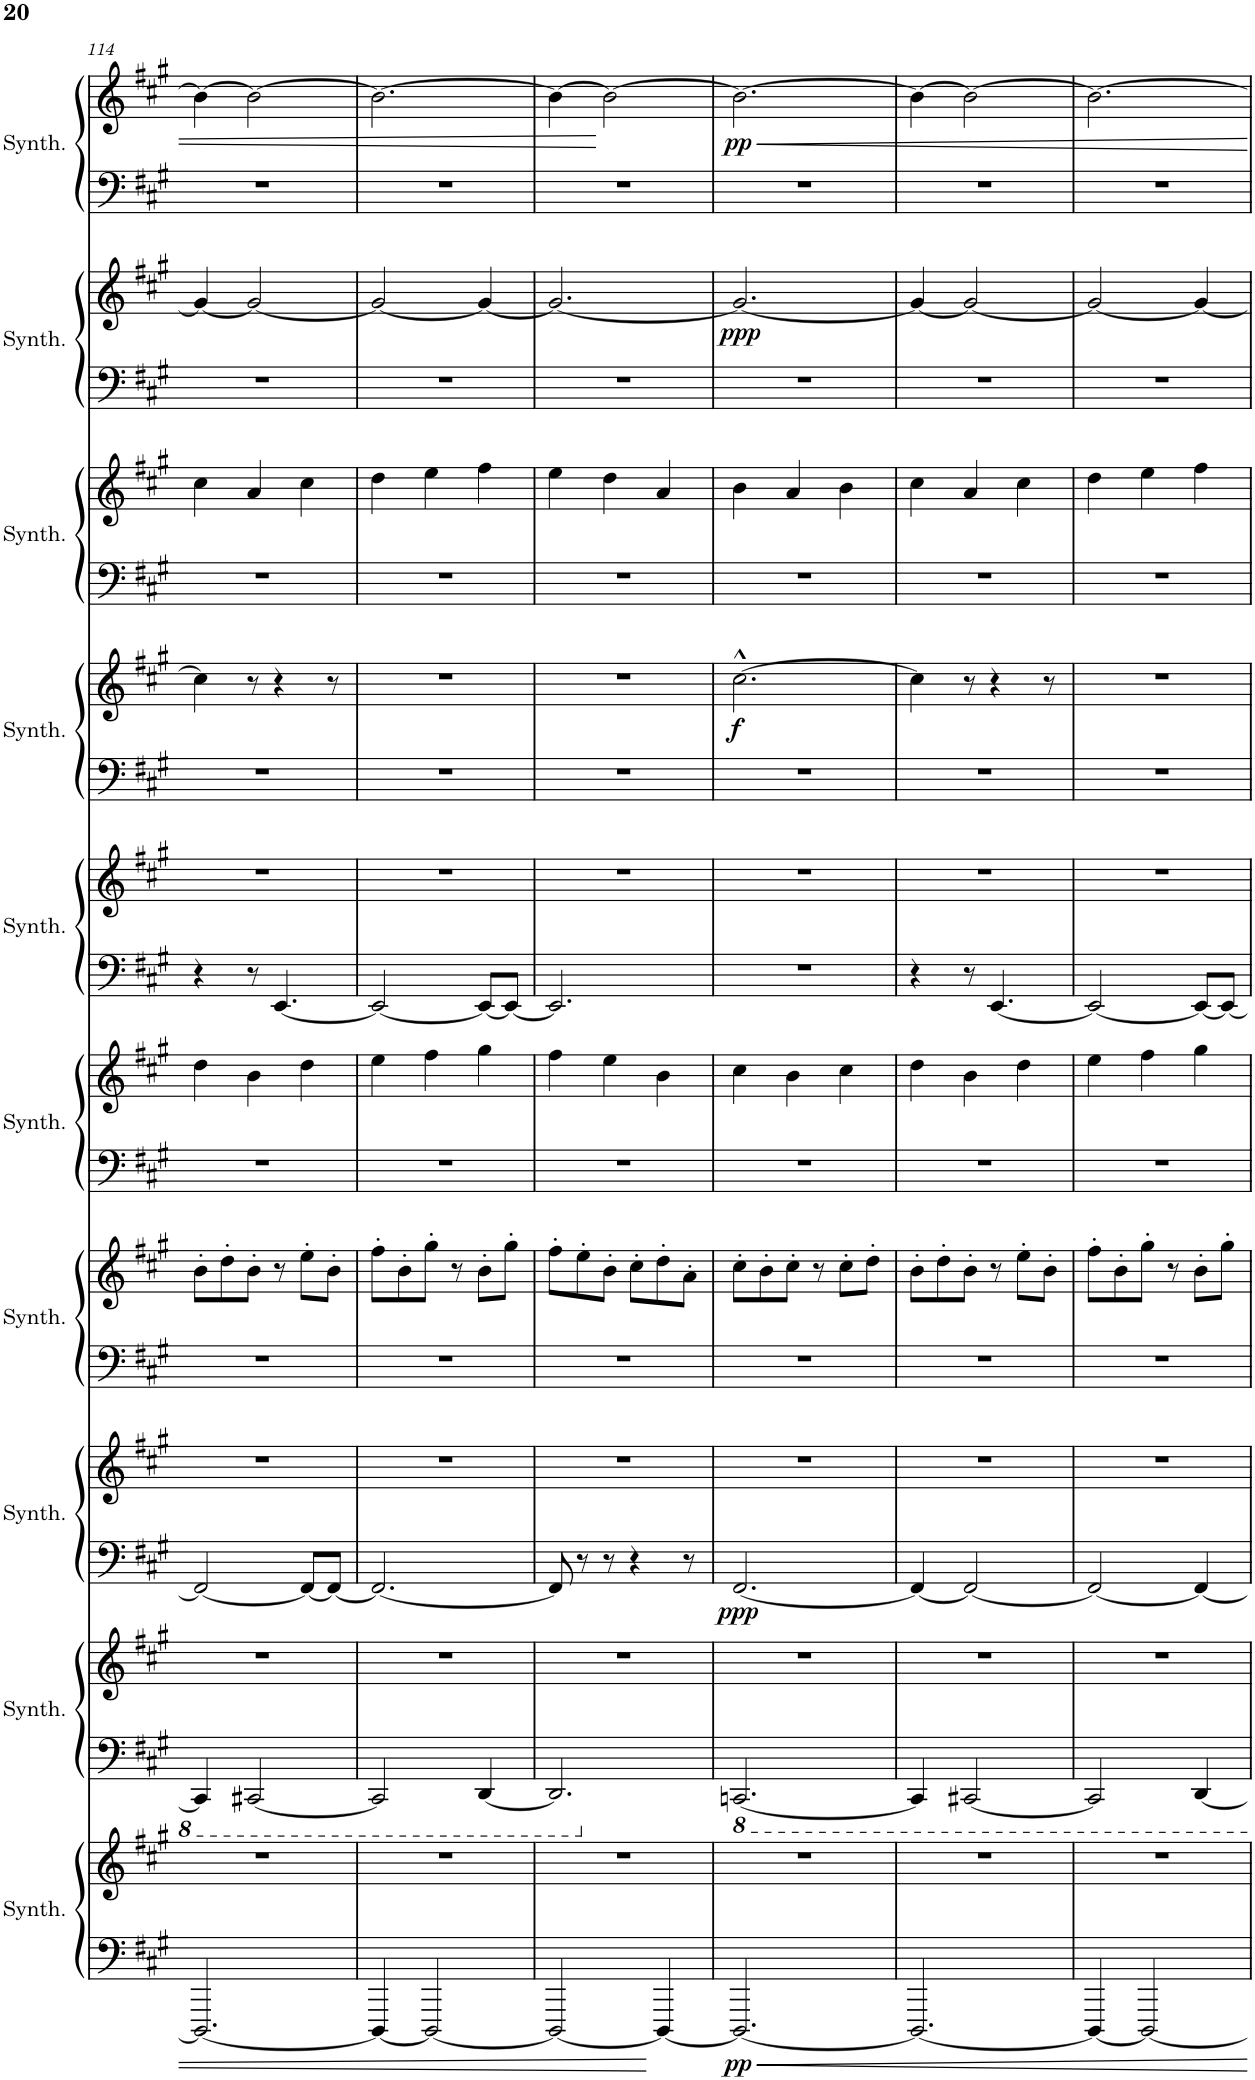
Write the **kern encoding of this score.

**kern	**kern	**dynam	**kern	**kern	**kern	**kern	**dynam	**kern	**kern	**kern	**kern	**kern	**kern	**kern	**kern	**dynam	**kern	**kern	**kern	**kern	**dynam	**kern	**kern	**dynam
*part10	*part10	*part10	*part9	*part9	*part8	*part8	*part8	*part7	*part7	*part6	*part6	*part5	*part5	*part4	*part4	*part4	*part3	*part3	*part2	*part2	*part2	*part1	*part1	*part1
*staff20	*staff19	*staff19/20	*staff18	*staff17	*staff16	*staff15	*staff15/16	*staff14	*staff13	*staff12	*staff11	*staff10	*staff9	*staff8	*staff7	*staff7/8	*staff6	*staff5	*staff4	*staff3	*staff3/4	*staff2	*staff1	*staff1/2
*I"Crystal Synthesizer	*	*	*I"Saw Synthesizer	*	*I"Bass Synthesizer	*	*	*I"Pad Synthesizer	*	*I"Metallic Synthesizer	*	*I"Atmosphere Synthesizer	*	*I"Goblins Synthesizer	*	*	*I"Choir Synthesizer	*	*I"Bowed Synthesizer	*	*	*I"String Synthesizer	*	*
*I'Synth.	*	*	*I'Synth.	*	*I'Synth.	*	*	*I'Synth.	*	*I'Synth.	*	*I'Synth.	*	*I'Synth.	*	*	*I'Synth.	*	*I'Synth.	*	*	*I'Synth.	*	*
!!LO:PB:g=z
*clefF4	*clefG2	*	*clefF4	*clefG2	*clefF4	*clefG2	*	*clefF4	*clefG2	*clefF4	*clefG2	*clefF4	*clefG2	*clefF4	*clefG2	*	*clefF4	*clefG2	*clefF4	*clefG2	*	*clefF4	*clefG2	*
*k[f#c#g#]	*k[f#c#g#]	*	*k[f#c#g#]	*k[f#c#g#]	*k[f#c#g#]	*k[f#c#g#]	*	*k[f#c#g#]	*k[f#c#g#]	*k[f#c#g#]	*k[f#c#g#]	*k[f#c#g#]	*k[f#c#g#]	*k[f#c#g#]	*k[f#c#g#]	*	*k[f#c#g#]	*k[f#c#g#]	*k[f#c#g#]	*k[f#c#g#]	*	*k[f#c#g#]	*k[f#c#g#]	*
*M6/8	*M6/8	*	*M6/8	*M6/8	*M6/8	*M6/8	*	*M6/8	*M6/8	*M6/8	*M6/8	*M6/8	*M6/8	*M6/8	*M6/8	*	*M6/8	*M6/8	*M6/8	*M6/8	*	*M6/8	*M6/8	*
=114	=114	=114	=114	=114	=114	=114	=114	=114	=114	=114	=114	=114	=114	=114	=114	=114	=114	=114	=114	=114	=114	=114	=114	=114
2.DDD/_	2.r	.	4CCC/]	2.r	2FF#/_	2.r	.	2.r	8b'\L	2.r	4dd\	4r	2.r	2.r	4cc#\]	.	2.r	4cc#\	2.r	4g#/_	.	2.r	4b\_	.
.	.	.	.	.	.	.	.	.	8dd'\	.	.	.	.	.	.	.	.	.	.	.	.	.	.	.
.	.	.	[2CCC#X/	.	.	.	.	.	8b'\J	.	4b\	8r	.	.	8r	.	.	4a/	.	2g#/_	.	.	2b\_	.
.	.	.	.	.	.	.	.	.	8r	.	.	[4.EE/	.	.	4r	.	.	.	.	.	.	.	.	.
.	.	.	.	.	8FF#/L_	.	.	.	8ee'\L	.	4dd\	.	.	.	.	.	.	4cc#\	.	.	.	.	.	.
.	.	.	.	.	8FF#/J_	.	.	.	8b'\J	.	.	.	.	.	8r	.	.	.	.	.	.	.	.	.
=115	=115	=115	=115	=115	=115	=115	=115	=115	=115	=115	=115	=115	=115	=115	=115	=115	=115	=115	=115	=115	=115	=115	=115	=115
4DDD/_	2.r	.	2CCC#/]	2.r	2.FF#/_	2.r	.	2.r	8ff#'\L	2.r	4ee\	2EE/_	2.r	2.r	2.r	.	2.r	4dd\	2.r	2g#/_	.	2.r	2.b\_	.
.	.	.	.	.	.	.	.	.	8b'\	.	.	.	.	.	.	.	.	.	.	.	.	.	.	.
2DDD/_	.	.	.	.	.	.	.	.	8gg#'\J	.	4ff#\	.	.	.	.	.	.	4ee\	.	.	.	.	.	.
.	.	.	.	.	.	.	.	.	8r	.	.	.	.	.	.	.	.	.	.	.	.	.	.	.
.	.	.	[4DDD/	.	.	.	.	.	8b'\L	.	4gg#\	8EE/L_	.	.	.	.	.	4ff#\	.	4g#/_	.	.	.	.
.	.	.	.	.	.	.	.	.	8gg#'\J	.	.	8EE/J_	.	.	.	.	.	.	.	.	.	.	.	.
=116	=116	=116	=116	=116	=116	=116	=116	=116	=116	=116	=116	=116	=116	=116	=116	=116	=116	=116	=116	=116	=116	=116	=116	=116
2DDD/_	2.r	.	2.DDD/]	2.r	8FF#/]	2.r	.	2.r	8ff#'\L	2.r	4ff#\	2.EE/]	2.r	2.r	2.r	.	2.r	4ee\	2.r	2.g#/_	.	2.r	4b\_	.
.	.	.	.	.	8r	.	.	.	8ee'\	.	.	.	.	.	.	.	.	.	.	.	.	.	.	.
.	.	.	.	.	8r	.	.	.	8b'\J	.	4ee\	.	.	.	.	.	.	4dd\	.	.	.	.	2b\_	.
.	.	.	.	.	4r	.	.	.	8cc#'\L	.	.	.	.	.	.	.	.	.	.	.	.	.	.	.
4DDD/_	.	.	.	.	.	.	.	.	8dd'\	.	4b\	.	.	.	.	.	.	4a/	.	.	.	.	.	.
.	.	.	.	.	8r	.	.	.	8a'\J	.	.	.	.	.	.	.	.	.	.	.	.	.	.	.
=117	=117	=117	=117	=117	=117	=117	=117	=117	=117	=117	=117	=117	=117	=117	=117	=117	=117	=117	=117	=117	=117	=117	=117	=117
!	!	!LO:DY:b=2	!	!	!	!	!LO:DY:b=2	!	!	!	!	!	!	!	!	!LO:DY:b	!	!	!	!	!LO:DY:b	!	!	!LO:DY:b
2.DDD/_	2.r	pp	[2.CCCn/	2.r	[2.FF#/	2.r	ppp	2.r	8cc#'\L	2.r	4cc#\	2.r	2.r	2.r	[2.cc#^^\	f	2.r	4b\	2.r	2.g#/_	ppp	2.r	2.b\_	pp
.	.	.	.	.	.	.	.	.	8b'\	.	.	.	.	.	.	.	.	.	.	.	.	.	.	.
.	.	.	.	.	.	.	.	.	8cc#'\J	.	4b\	.	.	.	.	.	.	4a/	.	.	.	.	.	.
.	.	.	.	.	.	.	.	.	8r	.	.	.	.	.	.	.	.	.	.	.	.	.	.	.
.	.	.	.	.	.	.	.	.	8cc#'\L	.	4cc#\	.	.	.	.	.	.	4b\	.	.	.	.	.	.
.	.	.	.	.	.	.	.	.	8dd'\J	.	.	.	.	.	.	.	.	.	.	.	.	.	.	.
=118	=118	=118	=118	=118	=118	=118	=118	=118	=118	=118	=118	=118	=118	=118	=118	=118	=118	=118	=118	=118	=118	=118	=118	=118
2.DDD/_	2.r	.	4CCC/]	2.r	4FF#/_	2.r	.	2.r	8b'\L	2.r	4dd\	4r	2.r	2.r	4cc#\]	.	2.r	4cc#\	2.r	4g#/_	.	2.r	4b\_	.
.	.	.	.	.	.	.	.	.	8dd'\	.	.	.	.	.	.	.	.	.	.	.	.	.	.	.
.	.	.	[2CCC#X/	.	2FF#/_	.	.	.	8b'\J	.	4b\	8r	.	.	8r	.	.	4a/	.	2g#/_	.	.	2b\_	.
.	.	.	.	.	.	.	.	.	8r	.	.	[4.EE/	.	.	4r	.	.	.	.	.	.	.	.	.
.	.	.	.	.	.	.	.	.	8ee'\L	.	4dd\	.	.	.	.	.	.	4cc#\	.	.	.	.	.	.
.	.	.	.	.	.	.	.	.	8b'\J	.	.	.	.	.	8r	.	.	.	.	.	.	.	.	.
=119	=119	=119	=119	=119	=119	=119	=119	=119	=119	=119	=119	=119	=119	=119	=119	=119	=119	=119	=119	=119	=119	=119	=119	=119
4DDD/_	2.r	.	2CCC#/]	2.r	2FF#/_	2.r	.	2.r	8ff#'\L	2.r	4ee\	2EE/_	2.r	2.r	2.r	.	2.r	4dd\	2.r	2g#/_	.	2.r	2.b\_	.
.	.	.	.	.	.	.	.	.	8b'\	.	.	.	.	.	.	.	.	.	.	.	.	.	.	.
2DDD/_	.	.	.	.	.	.	.	.	8gg#'\J	.	4ff#\	.	.	.	.	.	.	4ee\	.	.	.	.	.	.
.	.	.	.	.	.	.	.	.	8r	.	.	.	.	.	.	.	.	.	.	.	.	.	.	.
.	.	.	[4DDD/	.	4FF#/_	.	.	.	8b'\L	.	4gg#\	8EE/L_	.	.	.	.	.	4ff#\	.	4g#/_	.	.	.	.
.	.	.	.	.	.	.	.	.	8gg#'\J	.	.	8EE/J_	.	.	.	.	.	.	.	.	.	.	.	.
=	=	=	=	=	=	=	=	=	=	=	=	=	=	=	=	=	=	=	=	=	=	=	=	=
*-	*-	*-	*-	*-	*-	*-	*-	*-	*-	*-	*-	*-	*-	*-	*-	*-	*-	*-	*-	*-	*-	*-	*-	*-
